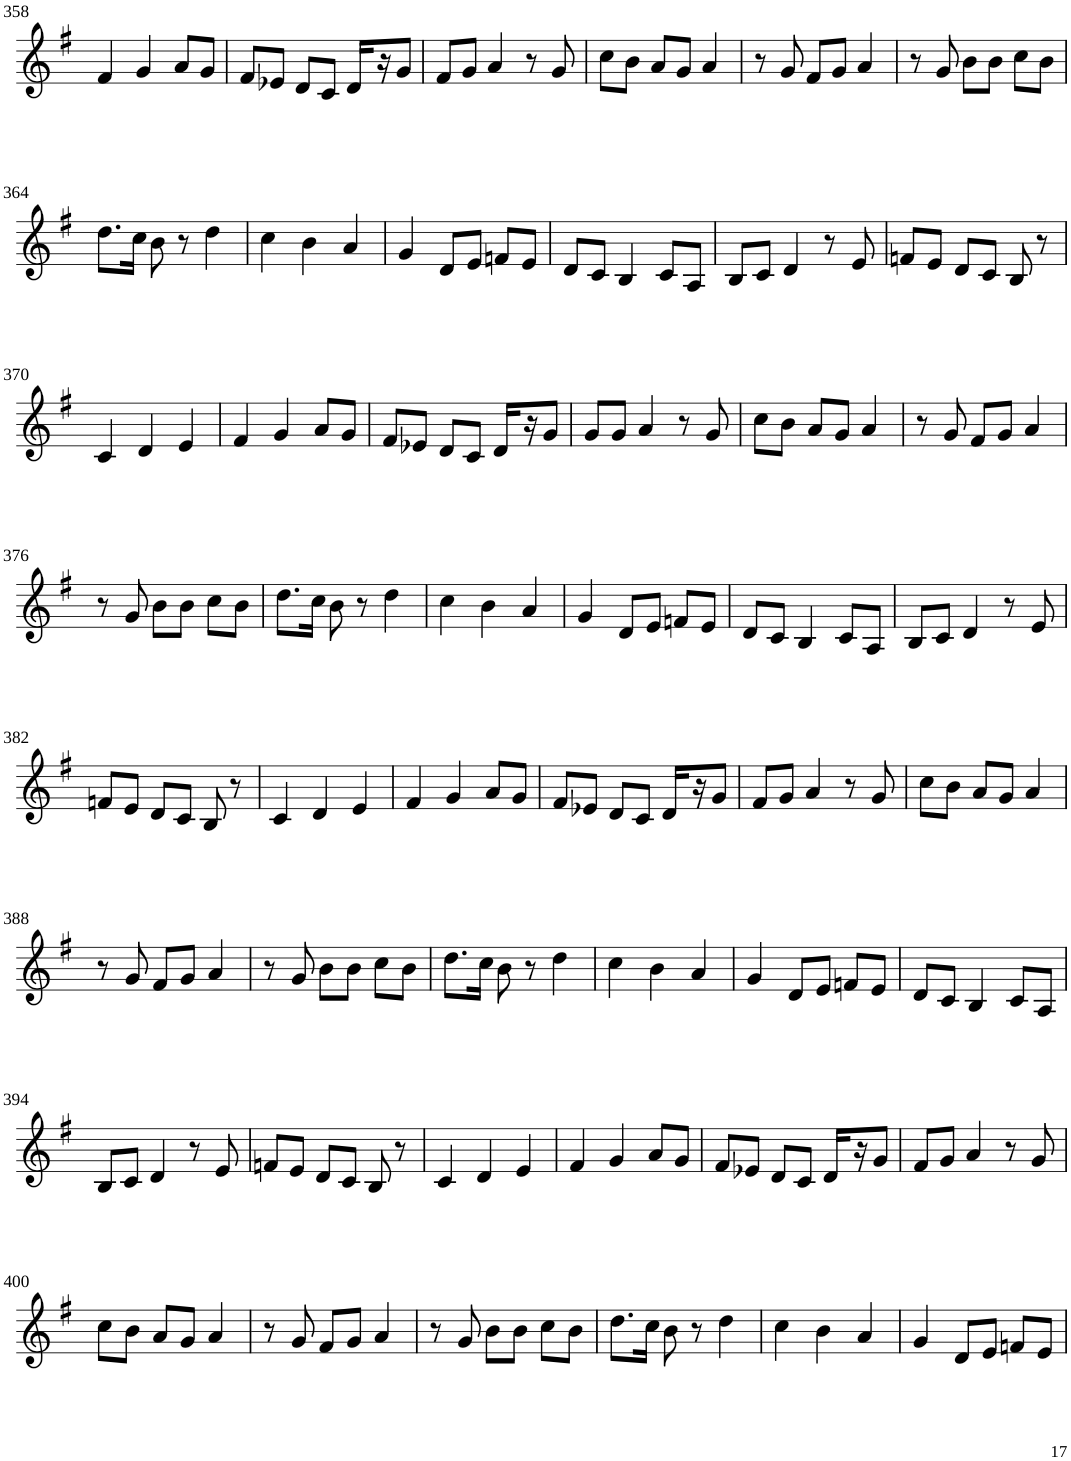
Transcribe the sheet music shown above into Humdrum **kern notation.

**kern
*part1
*staff1
*I"Violin
!!LO:PB:g=z
*clefG2
*k[f#]
*G:
*M3/4
=358
4f#/
4g/
8a/L
8g/J
=359
8f#/L
8e-X/J
8d/L
8c/J
16d/LL
16r
8g/J
=360
8f#/L
8g/J
4a/
8r
8g/
=361
8cc\L
8b\J
8a/L
8g/J
4a/
=362
8r
8g/
8f#/L
8g/J
4a/
=363
8r
8g/
8b\L
8b\J
8cc\L
8b\J
!!LO:LB:g=z
=364
8.dd\L
16cc\Jk
8b\
8r
4dd\
=365
4cc\
4b\
4a/
=366
4g/
8d/L
8e/J
8fn/L
8e/J
=367
8d/L
8c/J
4B/
8c/L
8A/J
=368
8B/L
8c/J
4d/
8r
8e/
=369
8fn/L
8e/J
8d/L
8c/J
8B/
8r
!!LO:LB:g=z
=370
4c/
4d/
4e/
=371
4f#/
4g/
8a/L
8g/J
=372
8f#/L
8e-X/J
8d/L
8c/J
16d/LL
16r
8g/J
=373
8g/L
8g/J
4a/
8r
8g/
=374
8cc\L
8b\J
8a/L
8g/J
4a/
=375
8r
8g/
8f#/L
8g/J
4a/
!!LO:LB:g=z
=376
8r
8g/
8b\L
8b\J
8cc\L
8b\J
=377
8.dd\L
16cc\Jk
8b\
8r
4dd\
=378
4cc\
4b\
4a/
=379
4g/
8d/L
8e/J
8fn/L
8e/J
=380
8d/L
8c/J
4B/
8c/L
8A/J
=381
8B/L
8c/J
4d/
8r
8e/
!!LO:LB:g=z
=382
8fn/L
8e/J
8d/L
8c/J
8B/
8r
=383
4c/
4d/
4e/
=384
4f#/
4g/
8a/L
8g/J
=385
8f#/L
8e-X/J
8d/L
8c/J
16d/LL
16r
8g/J
=386
8f#/L
8g/J
4a/
8r
8g/
=387
8cc\L
8b\J
8a/L
8g/J
4a/
!!LO:LB:g=z
=388
8r
8g/
8f#/L
8g/J
4a/
=389
8r
8g/
8b\L
8b\J
8cc\L
8b\J
=390
8.dd\L
16cc\Jk
8b\
8r
4dd\
=391
4cc\
4b\
4a/
=392
4g/
8d/L
8e/J
8fn/L
8e/J
=393
8d/L
8c/J
4B/
8c/L
8A/J
!!LO:LB:g=z
=394
8B/L
8c/J
4d/
8r
8e/
=395
8fn/L
8e/J
8d/L
8c/J
8B/
8r
=396
4c/
4d/
4e/
=397
4f#/
4g/
8a/L
8g/J
=398
8f#/L
8e-X/J
8d/L
8c/J
16d/LL
16r
8g/J
=399
8f#/L
8g/J
4a/
8r
8g/
!!LO:LB:g=z
=400
8cc\L
8b\J
8a/L
8g/J
4a/
=401
8r
8g/
8f#/L
8g/J
4a/
=402
8r
8g/
8b\L
8b\J
8cc\L
8b\J
=403
8.dd\L
16cc\Jk
8b\
8r
4dd\
=404
4cc\
4b\
4a/
=405
4g/
8d/L
8e/J
8fn/L
8e/J
=
*-
